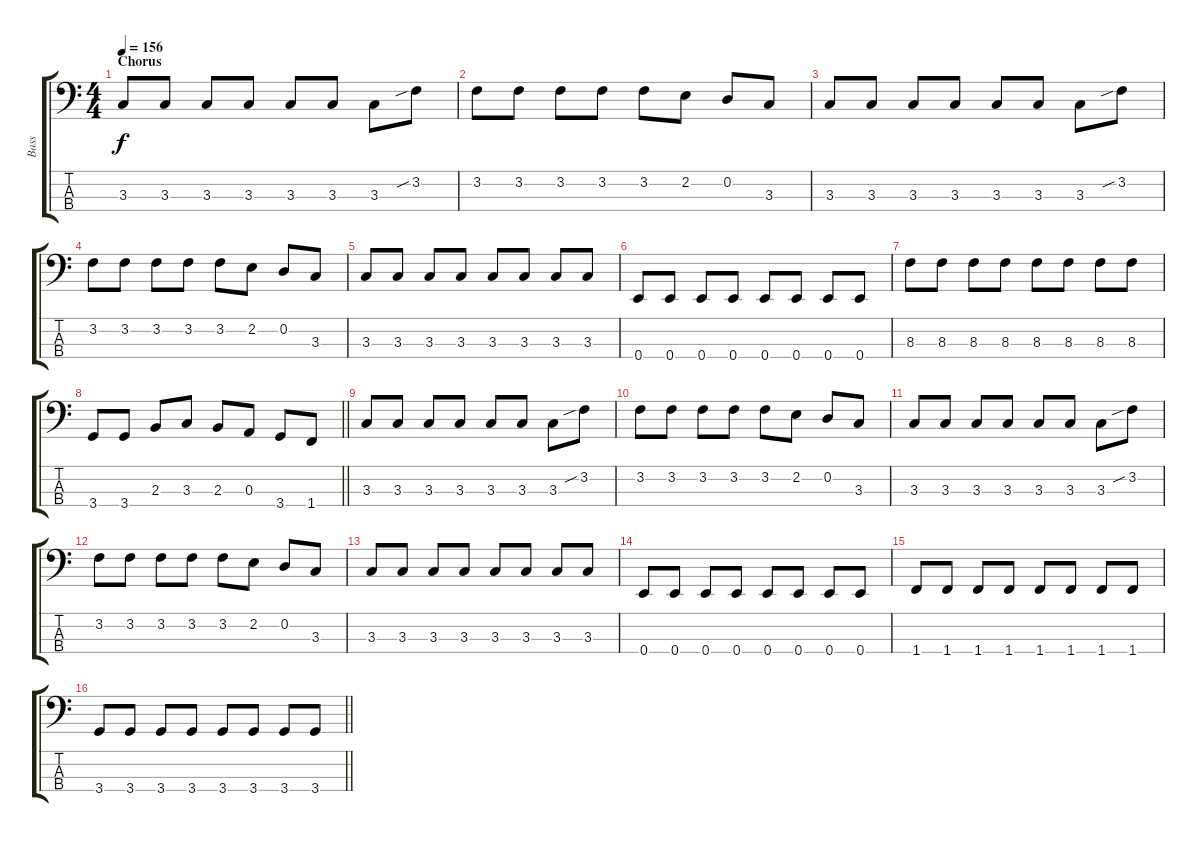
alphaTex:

\track ("Bass" "Bass") {instrument electricbassfinger}
\staff {score tabs}
\tuning (G2 D2 A1 E1) {hide}
\ts (4 4)
\section ("" "Chorus")
\tempo 156
\clef f4
\ks c
3.3.8{dy f} 3.3.8 3.3.8 3.3.8 3.3.8 3.3.8 3.3.8 3.2{sib}.8 |
3.2.8 3.2.8 3.2.8 3.2.8 3.2.8 2.2.8 0.2.8 3.3.8 |
3.3.8 3.3.8 3.3.8 3.3.8 3.3.8 3.3.8 3.3.8 3.2{sib}.8 |
3.2.8 3.2.8 3.2.8 3.2.8 3.2.8 2.2.8 0.2.8 3.3.8 |
3.3.8 3.3.8 3.3.8 3.3.8 3.3.8 3.3.8 3.3.8 3.3.8 |
0.4.8 0.4.8 0.4.8 0.4.8 0.4.8 0.4.8 0.4.8 0.4.8 |
8.3.8 8.3.8 8.3.8 8.3.8 8.3.8 8.3.8 8.3.8 8.3.8 |
\barLineRight lightlight
3.4.8 3.4.8 2.3.8 3.3.8 2.3.8 0.3.8 3.4.8 1.4.8 |
3.3.8 3.3.8 3.3.8 3.3.8 3.3.8 3.3.8 3.3.8 3.2{sib}.8 |
3.2.8 3.2.8 3.2.8 3.2.8 3.2.8 2.2.8 0.2.8 3.3.8 |
3.3.8 3.3.8 3.3.8 3.3.8 3.3.8 3.3.8 3.3.8 3.2{sib}.8 |
3.2.8 3.2.8 3.2.8 3.2.8 3.2.8 2.2.8 0.2.8 3.3.8 |
3.3.8 3.3.8 3.3.8 3.3.8 3.3.8 3.3.8 3.3.8 3.3.8 |
0.4.8 0.4.8 0.4.8 0.4.8 0.4.8 0.4.8 0.4.8 0.4.8 |
1.4.8 1.4.8 1.4.8 1.4.8 1.4.8 1.4.8 1.4.8 1.4.8 |
\barLineRight lightlight
3.4.8 3.4.8 3.4.8 3.4.8 3.4.8 3.4.8 3.4.8 3.4.8
